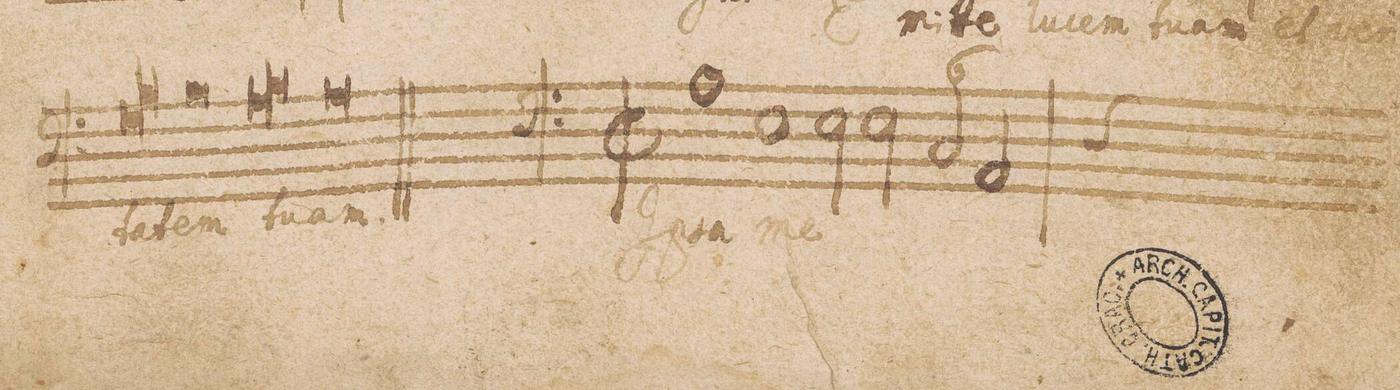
**kern	**fba	**text
*I"Baſso Continuo pro Org	*	*
*clefF4	*	*
*k[]	*	*
*met(C|)	*	*
*M2/1	*	*
*lig	*	*
G	.	-ta-
B	.	.
*Xlig	*	*
B	.	-tem
*lig	*	*
A	.	tu-
B	.	.
*Xlig	*	*
A	.	-am.
=34||	=34||	=34||
*>C	*	*
*M2/1	*	*
*met(C|)	*	*
*mmet(C|)	*	*
1A	.	.
1E	.	.
=35-	=35-	=35-
2E\	.	.
2E\	.	.
2C/	6	.
*custos:D	*	*
2AA/	.	.
=36-	=36-	=36-
*-	*-	*-
